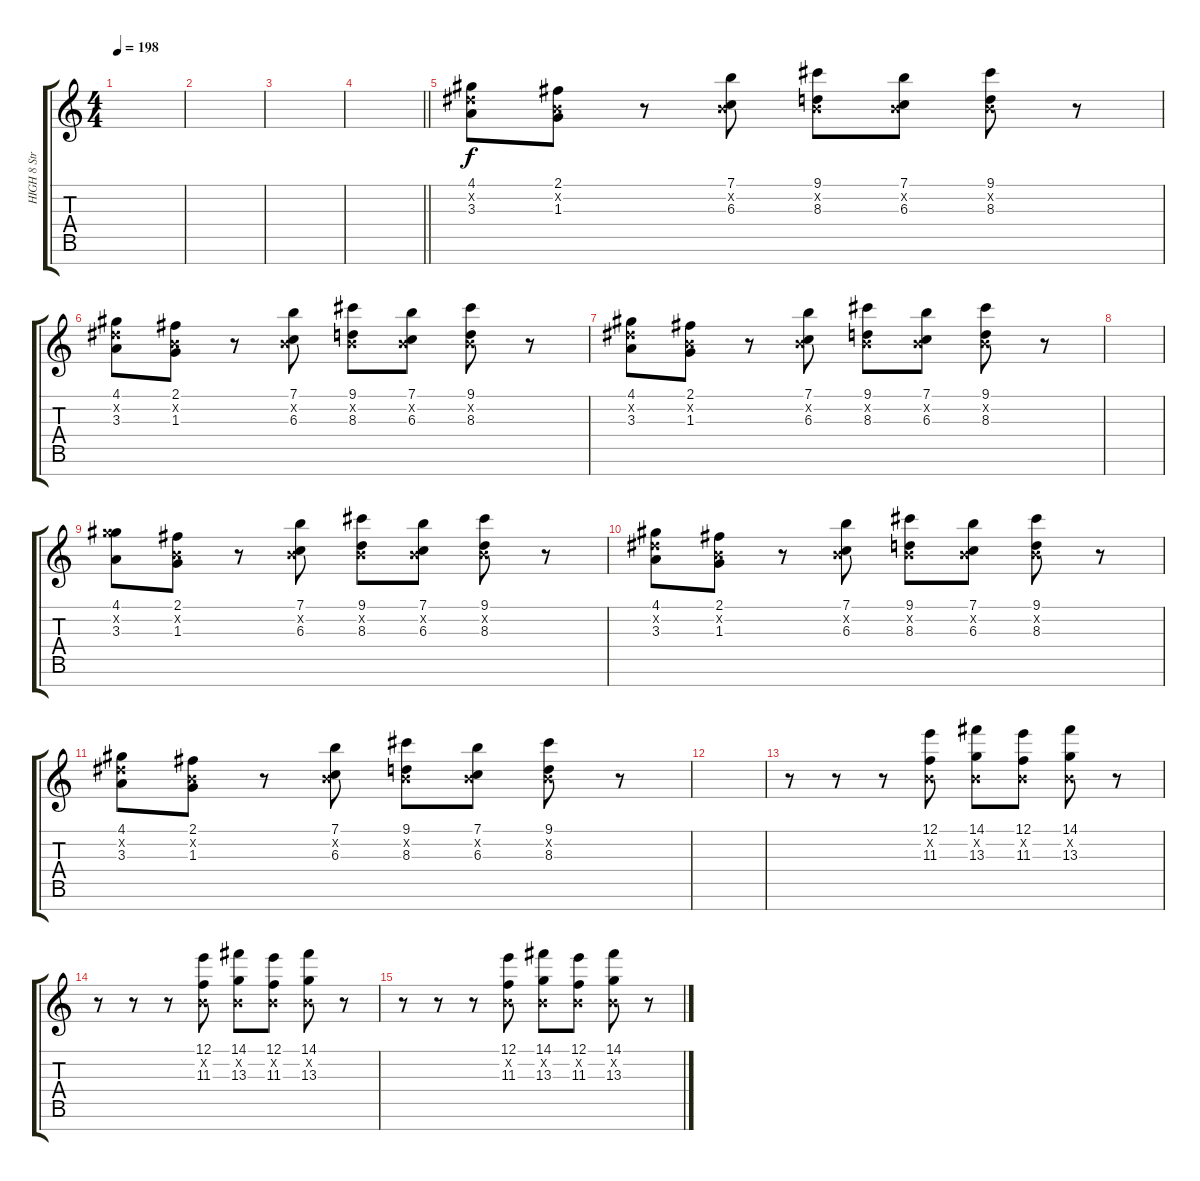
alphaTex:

\track ("HIGH 8 String" "HIGH 8 Str") {instrument distortionguitar}
\staff {score tabs}
\tuning (E4 B3 Gb3 E3 B2 E2 B1) {hide}
\ts (4 4)
\tempo 198
\clef g2
\ks c
|
|
|
\barLineRight lightlight
|
\section ("" "")
(4.1 4.2{x} 3.3).8{beam merge} (2.1 0.2{x} 1.3).8 r.8 (7.1 0.2{x} 6.3).8 (9.1 0.2{x} 8.3).8 (7.1 0.2{x} 6.3).8 (9.1 0.2{x} 8.3).8 r.8 |
(4.1 4.2{x} 3.3).8{beam merge} (2.1 0.2{x} 1.3).8 r.8 (7.1 0.2{x} 6.3).8 (9.1 0.2{x} 8.3).8 (7.1 0.2{x} 6.3).8 (9.1 0.2{x} 8.3).8 r.8 |
(4.1 4.2{x} 3.3).8{beam merge} (2.1 0.2{x} 1.3).8 r.8 (7.1 0.2{x} 6.3).8 (9.1 0.2{x} 8.3).8 (7.1 0.2{x} 6.3).8 (9.1 0.2{x} 8.3).8 r.8 |
|
(4.1 9.2{x} 3.3).8{beam merge} (2.1 0.2{x} 1.3).8 r.8 (7.1 0.2{x} 6.3).8 (9.1 0.2{x} 8.3).8 (7.1 0.2{x} 6.3).8 (9.1 0.2{x} 8.3).8 r.8 |
(4.1 4.2{x} 3.3).8{beam merge} (2.1 0.2{x} 1.3).8 r.8 (7.1 0.2{x} 6.3).8 (9.1 0.2{x} 8.3).8 (7.1 0.2{x} 6.3).8 (9.1 0.2{x} 8.3).8 r.8 |
(4.1 4.2{x} 3.3).8{beam merge} (2.1 0.2{x} 1.3).8 r.8 (7.1 0.2{x} 6.3).8 (9.1 0.2{x} 8.3).8 (7.1 0.2{x} 6.3).8 (9.1 0.2{x} 8.3).8 r.8 |
|
r.8{beam merge} r.8 r.8 (12.1 0.2{x} 11.3).8 (14.1 0.2{x} 13.3).8 (12.1 0.2{x} 11.3).8 (14.1 0.2{x} 13.3).8 r.8 |
r.8{beam merge} r.8 r.8 (12.1 0.2{x} 11.3).8 (14.1 0.2{x} 13.3).8 (12.1 0.2{x} 11.3).8 (14.1 0.2{x} 13.3).8 r.8 |
r.8{beam merge} r.8 r.8 (12.1 0.2{x} 11.3).8 (14.1 0.2{x} 13.3).8 (12.1 0.2{x} 11.3).8 (14.1 0.2{x} 13.3).8 r.8
